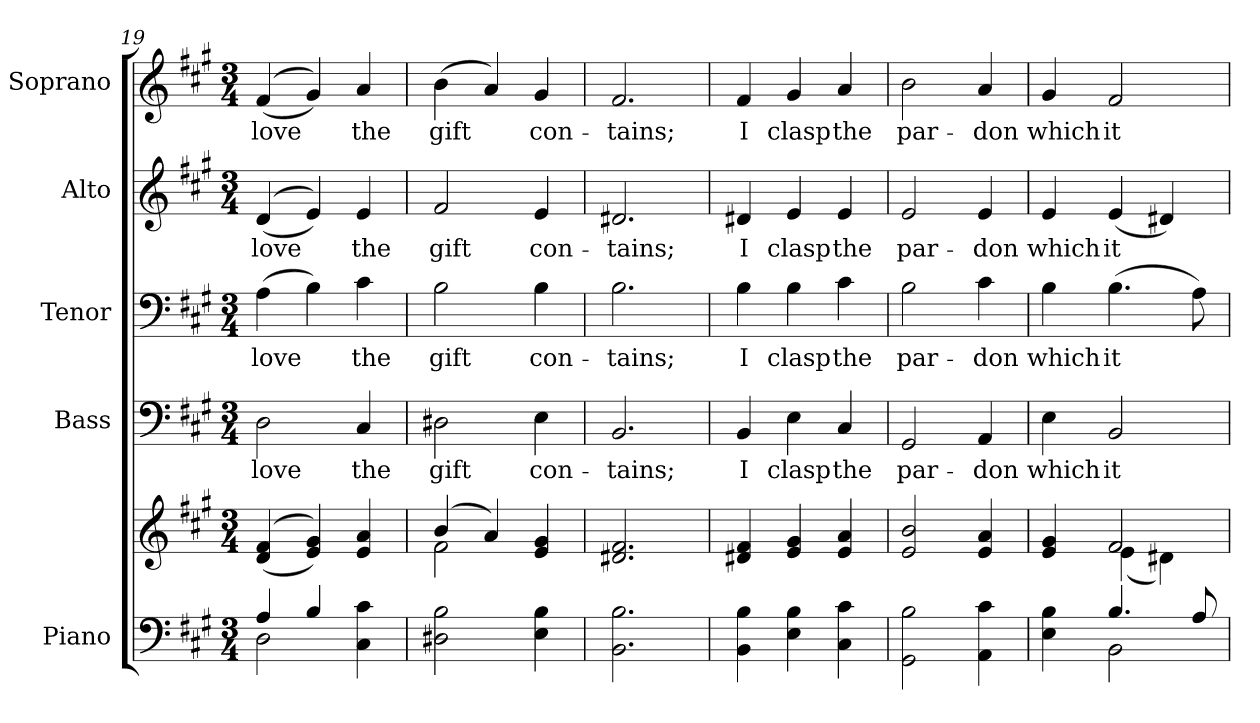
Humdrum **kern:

**kern	**kern	**kern	**text	**kern	**text	**kern	**text	**kern	**text
*part5	*part5	*part4	*part4	*part3	*part3	*part2	*part2	*part1	*part1
*staff6	*staff5	*staff4	*staff4	*staff3	*staff3	*staff2	*staff2	*staff1	*staff1
*I"Piano	*	*I"Bass	*	*I"Tenor	*	*I"Alto	*	*I"Soprano	*
*I'Pno.	*	*I'B.	*	*I'T.	*	*I'A.	*	*I'S.	*
*clefF4	*clefG2	*clefF4	*	*clefF4	*	*clefG2	*	*clefG2	*
*k[f#c#g#]	*k[f#c#g#]	*k[f#c#g#]	*	*k[f#c#g#]	*	*k[f#c#g#]	*	*k[f#c#g#]	*
*A:	*A:	*A:	*	*A:	*	*A:	*	*A:	*
*M3/4	*M3/4	*M3/4	*	*M3/4	*	*M3/4	*	*M3/4	*
=19	=19	=19	=19	=19	=19	=19	=19	=19	=19
*^	*	*	*	*	*	*	*	*	*
!	!	!	!	!LO:LY:b:color=#000000	!	!	!	!	!	!
!	!	!	!	!	!	!LO:LY:b:color=#000000	!	!	!	!
!	!	!	!	!	!	!	!	!LO:LY:b:color=#000000	!	!
!	!	!	!	!	!	!	!	!	!	!LO:LY:b:color=#000000
4Ai/	2Di\	((4di/ 4f#i	2Di\	love	(4Ai\	love	((4di/	love	((4f#i/	love
4Bi/	.	4ei/ 4g#i))	.	.	4Bi\)	.	4ei/))	.	4g#i/))	.
!	!	!	!	!LO:LY:b:color=#000000	!	!	!	!	!	!
!	!	!	!	!	!	!LO:LY:b:color=#000000	!	!	!	!
!	!	!	!	!	!	!	!	!LO:LY:b:color=#000000	!	!
!	!	!	!	!	!	!	!	!	!	!LO:LY:b:color=#000000
4C#i\ 4c#i	4ryy	4ei/ 4ai	4C#i/	the	4c#i\	the	4ei/	the	4ai/	the
*v	*v	*	*	*	*	*	*	*	*	*
!!LO:PB:g=z
=20	=20	=20	=20	=20	=20	=20	=20	=20	=20
*	*^	*	*	*	*	*	*	*	*
*^	*	*	*	*	*	*	*	*	*	*
!	!	!	!	!	!LO:LY:b:color=#000000	!	!	!	!	!	!
*v	*v	*	*	*	*	*	*	*	*	*	*
*^	*	*	*	*	*	*	*	*	*	*
!	!	!	!	!	!	!	!LO:LY:b:color=#000000	!	!	!	!
*v	*v	*	*	*	*	*	*	*	*	*	*
*^	*	*	*	*	*	*	*	*	*	*
!	!	!	!	!	!	!	!	!	!LO:LY:b:color=#000000	!	!
*v	*v	*	*	*	*	*	*	*	*	*	*
*^	*	*	*	*	*	*	*	*	*	*
!	!	!	!	!	!	!	!	!	!	!	!LO:LY:b:color=#000000
*v	*v	*	*	*	*	*	*	*	*	*	*
2D#Xi\ 2Bi	(4bi/	2f#i\	2D#Xi\	gift	2Bi\	gift	2f#i/	gift	(4bi\	gift
.	4ai/)	.	.	.	.	.	.	.	4ai/)	.
!	!	!	!	!LO:LY:b:color=#000000	!	!	!	!	!	!
!	!	!	!	!	!	!LO:LY:b:color=#000000	!	!	!	!
!	!	!	!	!	!	!	!	!LO:LY:b:color=#000000	!	!
!	!	!	!	!	!	!	!	!	!	!LO:LY:b:color=#000000
4Ei\ 4Bi	4ei/ 4g#i	4ryy	4Ei\	con-	4Bi\	con-	4ei/	con-	4g#i/	con-
*	*v	*v	*	*	*	*	*	*	*	*
=21	=21	=21	=21	=21	=21	=21	=21	=21	=21
*	*^	*	*	*	*	*	*	*	*
!	!	!	!	!LO:LY:b:color=#000000	!	!	!	!	!	!
*	*v	*v	*	*	*	*	*	*	*	*
*	*^	*	*	*	*	*	*	*	*
!	!	!	!	!	!	!LO:LY:b:color=#000000	!	!	!	!
*	*v	*v	*	*	*	*	*	*	*	*
*	*^	*	*	*	*	*	*	*	*
!	!	!	!	!	!	!	!	!LO:LY:b:color=#000000	!	!
*	*v	*v	*	*	*	*	*	*	*	*
*	*^	*	*	*	*	*	*	*	*
!	!	!	!	!	!	!	!	!	!	!LO:LY:b:color=#000000
*	*v	*v	*	*	*	*	*	*	*	*
2.BBi\ 2.Bi	2.d#Xi/ 2.f#i	2.BBi/	-tains;	2.Bi\	-tains;	2.d#Xi/	-tains;	2.f#i/	-tains;
=22	=22	=22	=22	=22	=22	=22	=22	=22	=22
!	!	!	!LO:LY:b:color=#000000	!	!	!	!	!	!
!	!	!	!	!	!LO:LY:b:color=#000000	!	!	!	!
!	!	!	!	!	!	!	!LO:LY:b:color=#000000	!	!
!	!	!	!	!	!	!	!	!	!LO:LY:b:color=#000000
4BBi\ 4Bi	4d#Xi/ 4f#i	4BBi/	I	4Bi\	I	4d#Xi/	I	4f#i/	I
!	!	!	!LO:LY:b:color=#000000	!	!	!	!	!	!
!	!	!	!	!	!LO:LY:b:color=#000000	!	!	!	!
!	!	!	!	!	!	!	!LO:LY:b:color=#000000	!	!
!	!	!	!	!	!	!	!	!	!LO:LY:b:color=#000000
4Ei\ 4Bi	4ei/ 4g#i	4Ei\	clasp	4Bi\	clasp	4ei/	clasp	4g#i/	clasp
!	!	!	!LO:LY:b:color=#000000	!	!	!	!	!	!
!	!	!	!	!	!LO:LY:b:color=#000000	!	!	!	!
!	!	!	!	!	!	!	!LO:LY:b:color=#000000	!	!
!	!	!	!	!	!	!	!	!	!LO:LY:b:color=#000000
4C#i\ 4c#i	4ei/ 4ai	4C#i/	the	4c#i\	the	4ei/	the	4ai/	the
!!LO:PB:g=z
=23	=23	=23	=23	=23	=23	=23	=23	=23	=23
!	!	!	!LO:LY:b:color=#000000	!	!	!	!	!	!
!	!	!	!	!	!LO:LY:b:color=#000000	!	!	!	!
!	!	!	!	!	!	!	!LO:LY:b:color=#000000	!	!
!	!	!	!	!	!	!	!	!	!LO:LY:b:color=#000000
2GG#i\ 2Bi	2ei/ 2bi	2GG#i/	par-	2Bi\	par-	2ei/	par-	2bi\	par-
!	!	!	!LO:LY:b:color=#000000	!	!	!	!	!	!
!	!	!	!	!	!LO:LY:b:color=#000000	!	!	!	!
!	!	!	!	!	!	!	!LO:LY:b:color=#000000	!	!
!	!	!	!	!	!	!	!	!	!LO:LY:b:color=#000000
4AAi\ 4c#i	4ei/ 4ai	4AAi/	-don	4c#i\	-don	4ei/	-don	4ai/	-don
=24	=24	=24	=24	=24	=24	=24	=24	=24	=24
*^	*^	*	*	*	*	*	*	*	*
!	!	!	!	!	!LO:LY:b:color=#000000	!	!	!	!	!	!
!	!	!	!	!	!	!	!LO:LY:b:color=#000000	!	!	!	!
!	!	!	!	!	!	!	!	!	!LO:LY:b:color=#000000	!	!
!	!	!	!	!	!	!	!	!	!	!	!LO:LY:b:color=#000000
4Ei\ 4Bi	4ryy	4ei/ 4g#i	4ryy	4Ei\	which	4Bi\	which	4ei/	which	4g#i/	which
!	!	!	!	!	!LO:LY:b:color=#000000	!	!	!	!	!	!
!	!	!	!	!	!	!	!LO:LY:b:color=#000000	!	!	!	!
!	!	!	!	!	!	!	!	!	!LO:LY:b:color=#000000	!	!
!	!	!	!	!	!	!	!	!	!	!	!LO:LY:b:color=#000000
4.Bi/	2BBi\	2f#i/	(4ei\	2BBi/	it	(4.Bi\	it	(4ei/	it	2f#i/	it
.	.	.	4d#Xi\)	.	.	.	.	4d#Xi/)	.	.	.
8Ai/	.	.	.	.	.	8Ai\)	.	.	.	.	.
*v	*v	*	*	*	*	*	*	*	*	*	*
*	*v	*v	*	*	*	*	*	*	*	*
=	=	=	=	=	=	=	=	=	=
*-	*-	*-	*-	*-	*-	*-	*-	*-	*-
